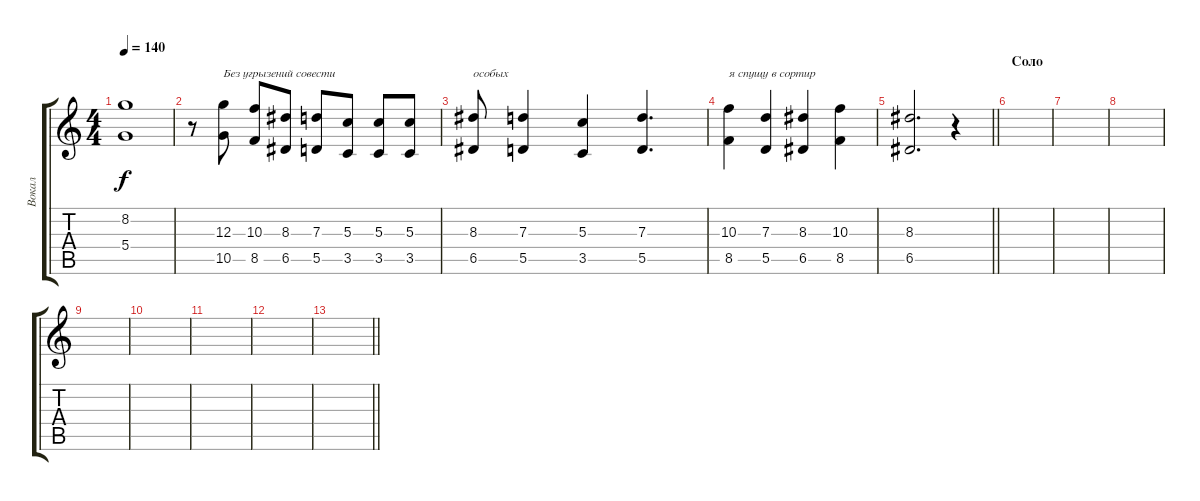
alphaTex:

\track ("Вокал" "Вокал") {instrument distortionguitar}
\staff {score tabs}
\tuning (E4 B3 G3 D3 A2 E2) {hide}
\ts (4 4)
\tempo 140
\clef g2
\ks c
(8.2 5.4).1{dy f} |
r.8 (12.3 10.5).8{txt "Без угрызений совести"} (10.3 8.5).8 (8.3 6.5).8 (7.3 5.5).8 (5.3 3.5).8 (5.3 3.5).8 (5.3 3.5).8 |
(8.3 6.5).8{txt "особых "} (7.3 5.5).4 (5.3 3.5).4 (7.3 5.5).4{d} |
(10.3 8.5).4{txt "я спущу в сортир"} (7.3 5.5).4 (8.3 6.5).4 (10.3 8.5).4 |
\barLineRight lightlight
(8.3 6.5).2{d} r.4 |
\section ("" "Соло")
|
|
|
|
|
|
|
\barLineRight lightlight
